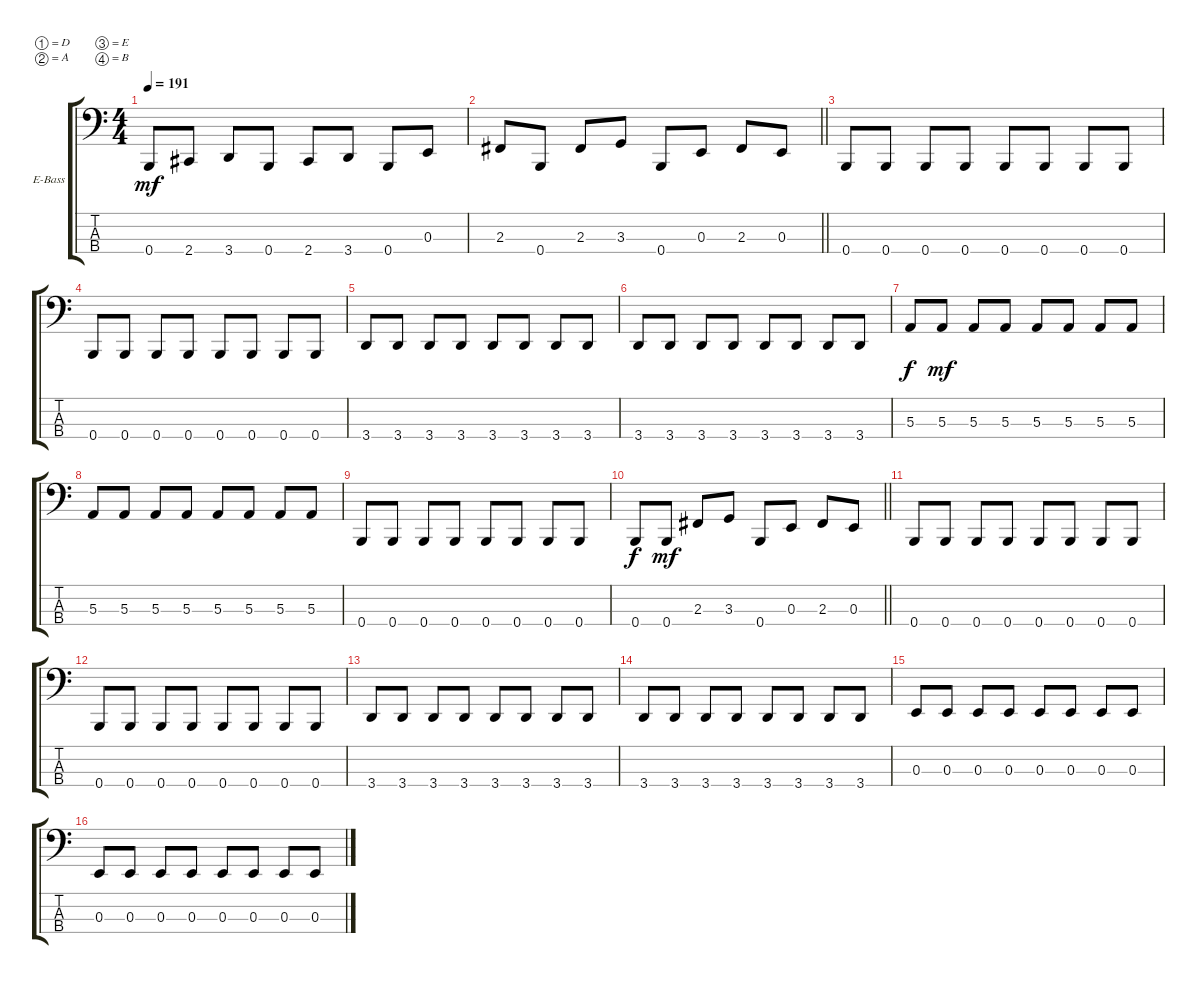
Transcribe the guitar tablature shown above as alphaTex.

\bracketExtendMode groupsimilarinstruments
\firstSystemTrackNameOrientation horizontal
\otherSystemsTrackNameOrientation horizontal
\track ("Bass" "E-Bass") {instrument electricbassfinger}
\staff {score tabs}
\tuning (D2 A1 E1 B0)
\ts (4 4)
\tempo 191
\clef f4
\ks c
0.4.8{dy mf} 2.4.8 3.4.8 0.4.8 2.4.8 3.4.8 0.4.8 0.3.8 |
\barLineRight lightlight
2.3.8 0.4.8 2.3.8 3.3.8 0.4.8 0.3.8 2.3.8 0.3.8 |
\section ("" "")
0.4.8 0.4.8 0.4.8 0.4.8 0.4.8 0.4.8 0.4.8 0.4.8 |
0.4.8 0.4.8 0.4.8 0.4.8 0.4.8 0.4.8 0.4.8 0.4.8 |
3.4.8 3.4.8 3.4.8 3.4.8 3.4.8 3.4.8 3.4.8 3.4.8 |
3.4.8 3.4.8 3.4.8 3.4.8 3.4.8 3.4.8 3.4.8 3.4.8 |
5.3.8{dy f} 5.3.8{dy mf} 5.3.8 5.3.8 5.3.8 5.3.8 5.3.8 5.3.8 |
5.3.8 5.3.8 5.3.8 5.3.8 5.3.8 5.3.8 5.3.8 5.3.8 |
0.4.8 0.4.8 0.4.8 0.4.8 0.4.8 0.4.8 0.4.8 0.4.8 |
\barLineRight lightlight
0.4.8{dy f} 0.4.8{dy mf} 2.3.8 3.3.8 0.4.8 0.3.8 2.3.8 0.3.8 |
\section ("" "")
0.4.8 0.4.8 0.4.8 0.4.8 0.4.8 0.4.8 0.4.8 0.4.8 |
0.4.8 0.4.8 0.4.8 0.4.8 0.4.8 0.4.8 0.4.8 0.4.8 |
3.4.8 3.4.8 3.4.8 3.4.8 3.4.8 3.4.8 3.4.8 3.4.8 |
3.4.8 3.4.8 3.4.8 3.4.8 3.4.8 3.4.8 3.4.8 3.4.8 |
0.3.8 0.3.8 0.3.8 0.3.8 0.3.8 0.3.8 0.3.8 0.3.8 |
0.3.8 0.3.8 0.3.8 0.3.8 0.3.8 0.3.8 0.3.8 0.3.8
